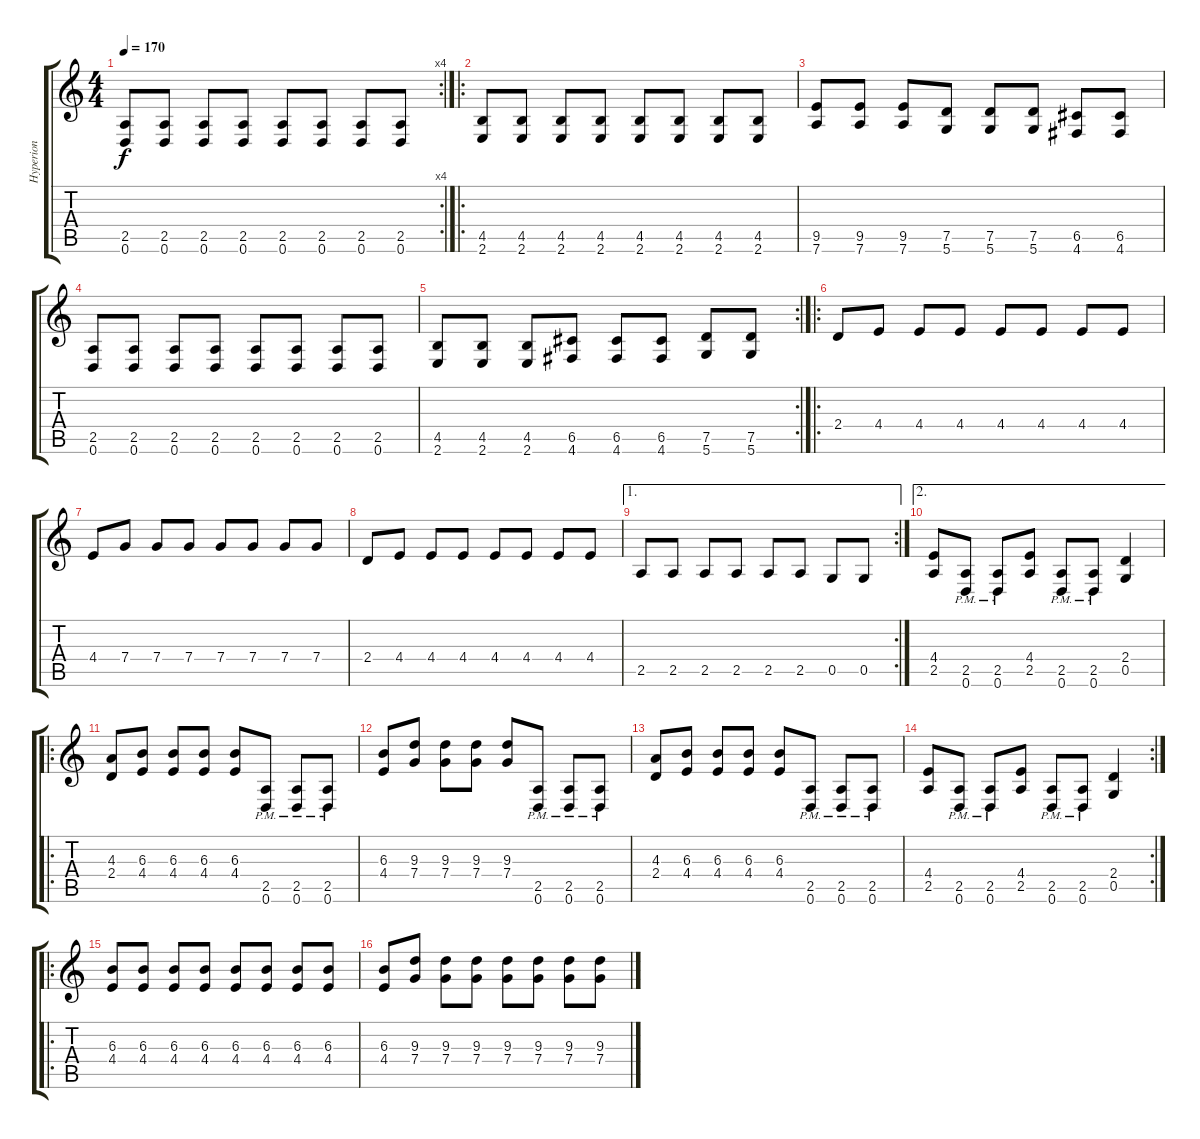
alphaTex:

\track ("Hyperion" "Hyperion") {instrument distortionguitar}
\staff {score tabs}
\tuning (D4 A3 F3 C3 G2 D2) {hide}
\rc 4
\ts (4 4)
\tempo 170
\clef g2
\ks c
(2.5 0.6).8{dy f} (2.5 0.6).8 (2.5 0.6).8 (2.5 0.6).8 (2.5 0.6).8 (2.5 0.6).8 (2.5 0.6).8 (2.5 0.6).8 |
\ro
(4.5 2.6).8 (4.5 2.6).8 (4.5 2.6).8 (4.5 2.6).8 (4.5 2.6).8 (4.5 2.6).8 (4.5 2.6).8 (4.5 2.6).8 |
(9.5 7.6).8 (9.5 7.6).8 (9.5 7.6).8 (7.5 5.6).8 (7.5 5.6).8 (7.5 5.6).8 (6.5 4.6).8 (6.5 4.6).8 |
(2.5 0.6).8 (2.5 0.6).8 (2.5 0.6).8 (2.5 0.6).8 (2.5 0.6).8 (2.5 0.6).8 (2.5 0.6).8 (2.5 0.6).8 |
\rc 2
(4.5 2.6).8 (4.5 2.6).8 (4.5 2.6).8 (6.5 4.6).8 (6.5 4.6).8 (6.5 4.6).8 (7.5 5.6).8 (7.5 5.6).8 |
\ro
2.4.8{volume 7} 4.4.8 4.4.8 4.4.8 4.4.8 4.4.8 4.4.8 4.4.8 |
4.4.8 7.4.8 7.4.8 7.4.8 7.4.8 7.4.8 7.4.8 7.4.8 |
2.4.8 4.4.8 4.4.8 4.4.8 4.4.8 4.4.8 4.4.8 4.4.8 |
\ae 1
\rc 2
2.5.8 2.5.8 2.5.8 2.5.8 2.5.8 2.5.8 0.5.8 0.5.8 |
\ae 2
(4.4 2.5).8{volume 10} (2.5 0.6{pm}).8 (2.5 0.6{pm}).8 (4.4 2.5).8 (2.5 0.6{pm}).8 (2.5 0.6{pm}).8 (2.4 0.5).4 |
\ro
(4.3 2.4).8{volume 7} (6.3 4.4).8 (6.3 4.4).8 (6.3 4.4).8 (6.3 4.4).8 (2.5 0.6{pm}).8 (2.5 0.6{pm}).8 (2.5 0.6{pm}).8 |
(6.3 4.4).8 (9.3 7.4).8 (9.3 7.4).8 (9.3 7.4).8 (9.3 7.4).8 (2.5 0.6{pm}).8 (2.5 0.6{pm}).8 (2.5 0.6{pm}).8 |
(4.3 2.4).8 (6.3 4.4).8 (6.3 4.4).8 (6.3 4.4).8 (6.3 4.4).8 (2.5 0.6{pm}).8 (2.5 0.6{pm}).8 (2.5 0.6{pm}).8 |
\rc 2
(4.4 2.5).8 (2.5 0.6{pm}).8 (2.5 0.6{pm}).8 (4.4 2.5).8 (2.5 0.6{pm}).8 (2.5 0.6{pm}).8 (2.4 0.5).4 |
\ro
(6.3 4.4).8{volume 6} (6.3 4.4).8 (6.3 4.4).8 (6.3 4.4).8 (6.3 4.4).8 (6.3 4.4).8 (6.3 4.4).8 (6.3 4.4).8 |
(6.3 4.4).8 (9.3 7.4).8 (9.3 7.4).8 (9.3 7.4).8 (9.3 7.4).8 (9.3 7.4).8 (9.3 7.4).8 (9.3 7.4).8
